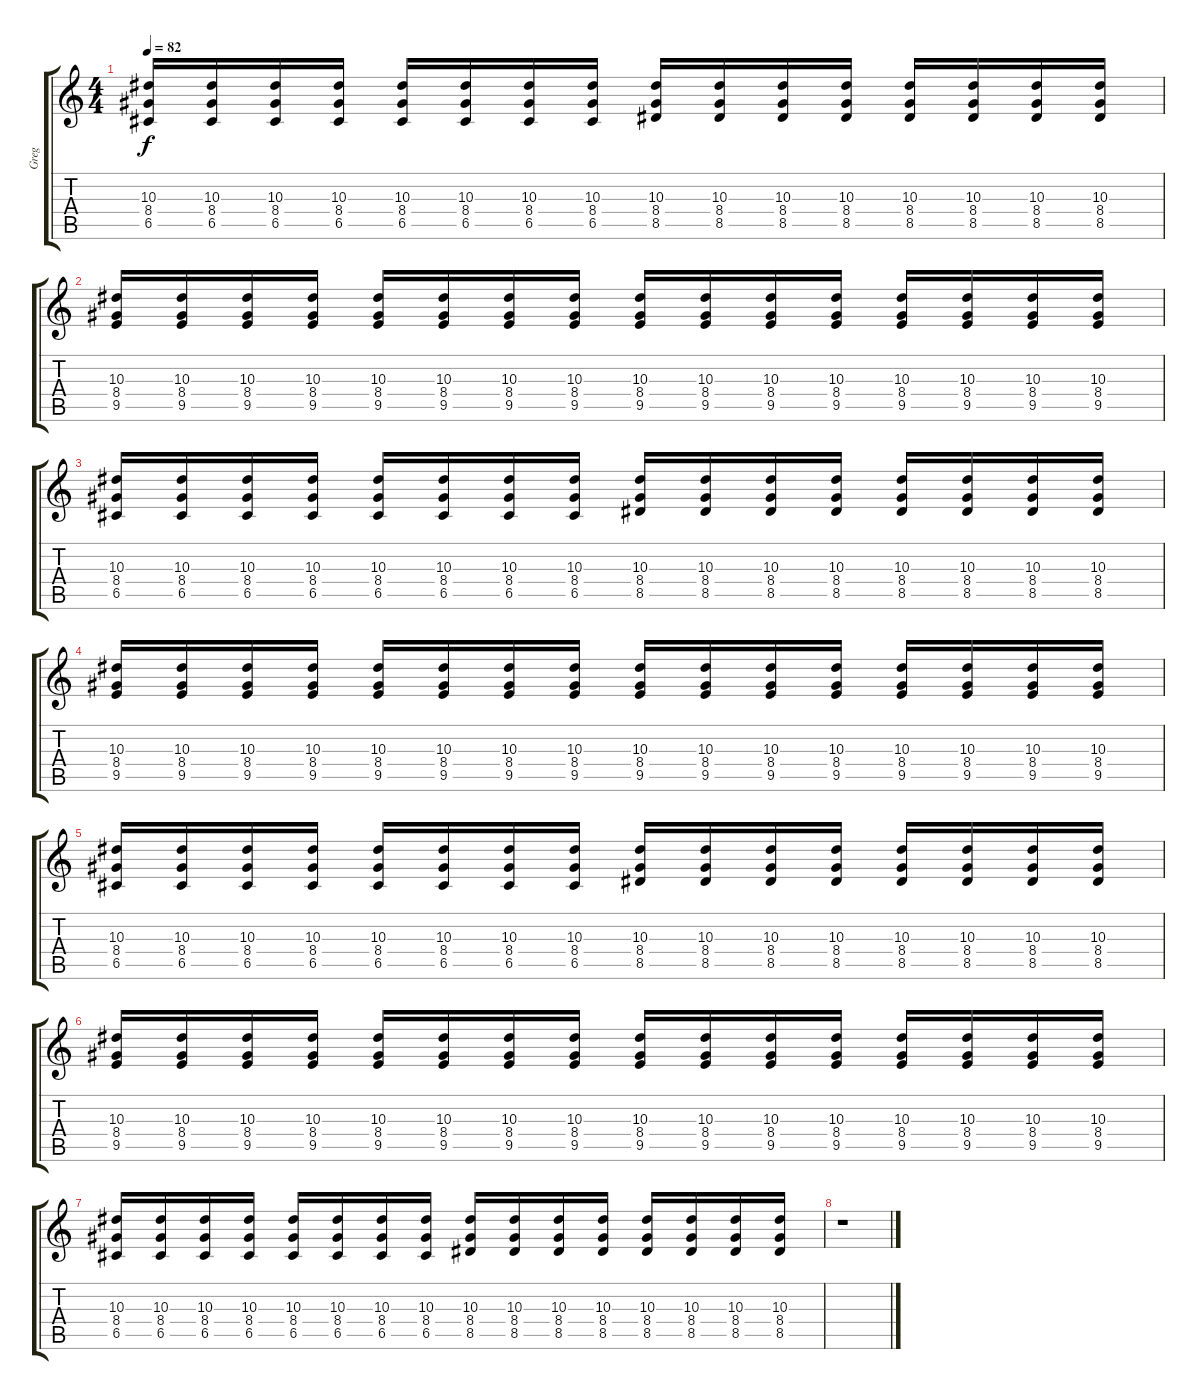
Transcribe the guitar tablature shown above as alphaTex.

\track ("Greg" "Greg") {instrument distortionguitar}
\staff {score tabs}
\tuning (D4 A3 F3 C3 G2 C2) {hide}
\ts (4 4)
\tempo 82
\clef g2
\ks c
(10.3 8.4 6.5).16{dy f} (10.3 8.4 6.5).16 (10.3 8.4 6.5).16 (10.3 8.4 6.5).16 (10.3 8.4 6.5).16 (10.3 8.4 6.5).16 (10.3 8.4 6.5).16 (10.3 8.4 6.5).16 (10.3 8.4 8.5).16 (10.3 8.4 8.5).16 (10.3 8.4 8.5).16 (10.3 8.4 8.5).16 (10.3 8.4 8.5).16 (10.3 8.4 8.5).16 (10.3 8.4 8.5).16 (10.3 8.4 8.5).16 |
(10.3 8.4 9.5).16 (10.3 8.4 9.5).16 (10.3 8.4 9.5).16 (10.3 8.4 9.5).16 (10.3 8.4 9.5).16 (10.3 8.4 9.5).16 (10.3 8.4 9.5).16 (10.3 8.4 9.5).16 (10.3 8.4 9.5).16 (10.3 8.4 9.5).16 (10.3 8.4 9.5).16 (10.3 8.4 9.5).16 (10.3 8.4 9.5).16 (10.3 8.4 9.5).16 (10.3 8.4 9.5).16 (10.3 8.4 9.5).16 |
(10.3 8.4 6.5).16 (10.3 8.4 6.5).16 (10.3 8.4 6.5).16 (10.3 8.4 6.5).16 (10.3 8.4 6.5).16 (10.3 8.4 6.5).16 (10.3 8.4 6.5).16 (10.3 8.4 6.5).16 (10.3 8.4 8.5).16 (10.3 8.4 8.5).16 (10.3 8.4 8.5).16 (10.3 8.4 8.5).16 (10.3 8.4 8.5).16 (10.3 8.4 8.5).16 (10.3 8.4 8.5).16 (10.3 8.4 8.5).16 |
(10.3 8.4 9.5).16 (10.3 8.4 9.5).16 (10.3 8.4 9.5).16 (10.3 8.4 9.5).16 (10.3 8.4 9.5).16 (10.3 8.4 9.5).16 (10.3 8.4 9.5).16 (10.3 8.4 9.5).16 (10.3 8.4 9.5).16 (10.3 8.4 9.5).16 (10.3 8.4 9.5).16 (10.3 8.4 9.5).16 (10.3 8.4 9.5).16 (10.3 8.4 9.5).16 (10.3 8.4 9.5).16 (10.3 8.4 9.5).16 |
(10.3 8.4 6.5).16{volume 0} (10.3 8.4 6.5).16 (10.3 8.4 6.5).16 (10.3 8.4 6.5).16 (10.3 8.4 6.5).16 (10.3 8.4 6.5).16 (10.3 8.4 6.5).16 (10.3 8.4 6.5).16 (10.3 8.4 8.5).16 (10.3 8.4 8.5).16 (10.3 8.4 8.5).16 (10.3 8.4 8.5).16 (10.3 8.4 8.5).16 (10.3 8.4 8.5).16 (10.3 8.4 8.5).16 (10.3 8.4 8.5).16 |
(10.3 8.4 9.5).16 (10.3 8.4 9.5).16 (10.3 8.4 9.5).16 (10.3 8.4 9.5).16 (10.3 8.4 9.5).16 (10.3 8.4 9.5).16 (10.3 8.4 9.5).16 (10.3 8.4 9.5).16 (10.3 8.4 9.5).16 (10.3 8.4 9.5).16 (10.3 8.4 9.5).16 (10.3 8.4 9.5).16 (10.3 8.4 9.5).16 (10.3 8.4 9.5).16 (10.3 8.4 9.5).16 (10.3 8.4 9.5).16 |
(10.3 8.4 6.5).16 (10.3 8.4 6.5).16 (10.3 8.4 6.5).16 (10.3 8.4 6.5).16 (10.3 8.4 6.5).16 (10.3 8.4 6.5).16 (10.3 8.4 6.5).16 (10.3 8.4 6.5).16 (10.3 8.4 8.5).16 (10.3 8.4 8.5).16 (10.3 8.4 8.5).16 (10.3 8.4 8.5).16 (10.3 8.4 8.5).16 (10.3 8.4 8.5).16 (10.3 8.4 8.5).16 (10.3 8.4 8.5).16 |
r.1
